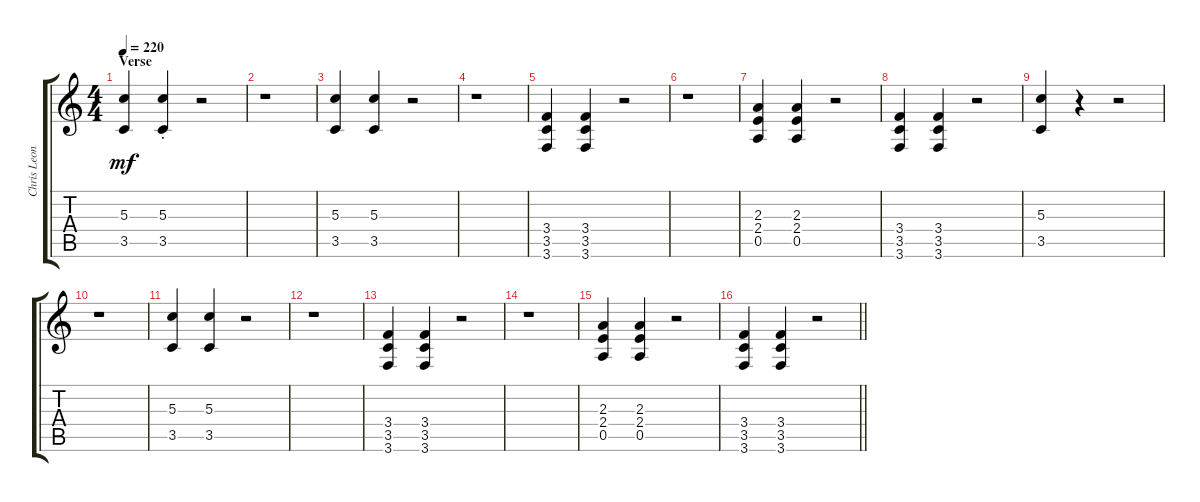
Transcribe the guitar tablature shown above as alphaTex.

\track ("Chris Leonard" "Chris Leon") {instrument overdrivenguitar}
\staff {score tabs}
\tuning (E4 B3 G3 D3 A2 D2) {hide}
\ts (4 4)
\section ("" "Verse")
\tempo 220
\clef g2
\ks c
(5.3 3.5).4{dy mf} (5.3 3.5{st}).4 r.2 |
r.1 |
(5.3 3.5).4 (5.3 3.5).4 r.2 |
r.1 |
(3.4 3.5 3.6).4 (3.4 3.5 3.6).4 r.2 |
r.1 |
(2.3 2.4 0.5).4 (2.3 2.4 0.5).4 r.2 |
(3.4 3.5 3.6).4 (3.4 3.5 3.6).4 r.2 |
(5.3 3.5).4 r.4 r.2 |
r.1 |
(5.3 3.5).4 (5.3 3.5).4 r.2 |
r.1 |
(3.4 3.5 3.6).4 (3.4 3.5 3.6).4 r.2 |
r.1 |
(2.3 2.4 0.5).4 (2.3 2.4 0.5).4 r.2 |
\barLineRight lightlight
(3.4 3.5 3.6).4 (3.4 3.5 3.6).4 r.2
